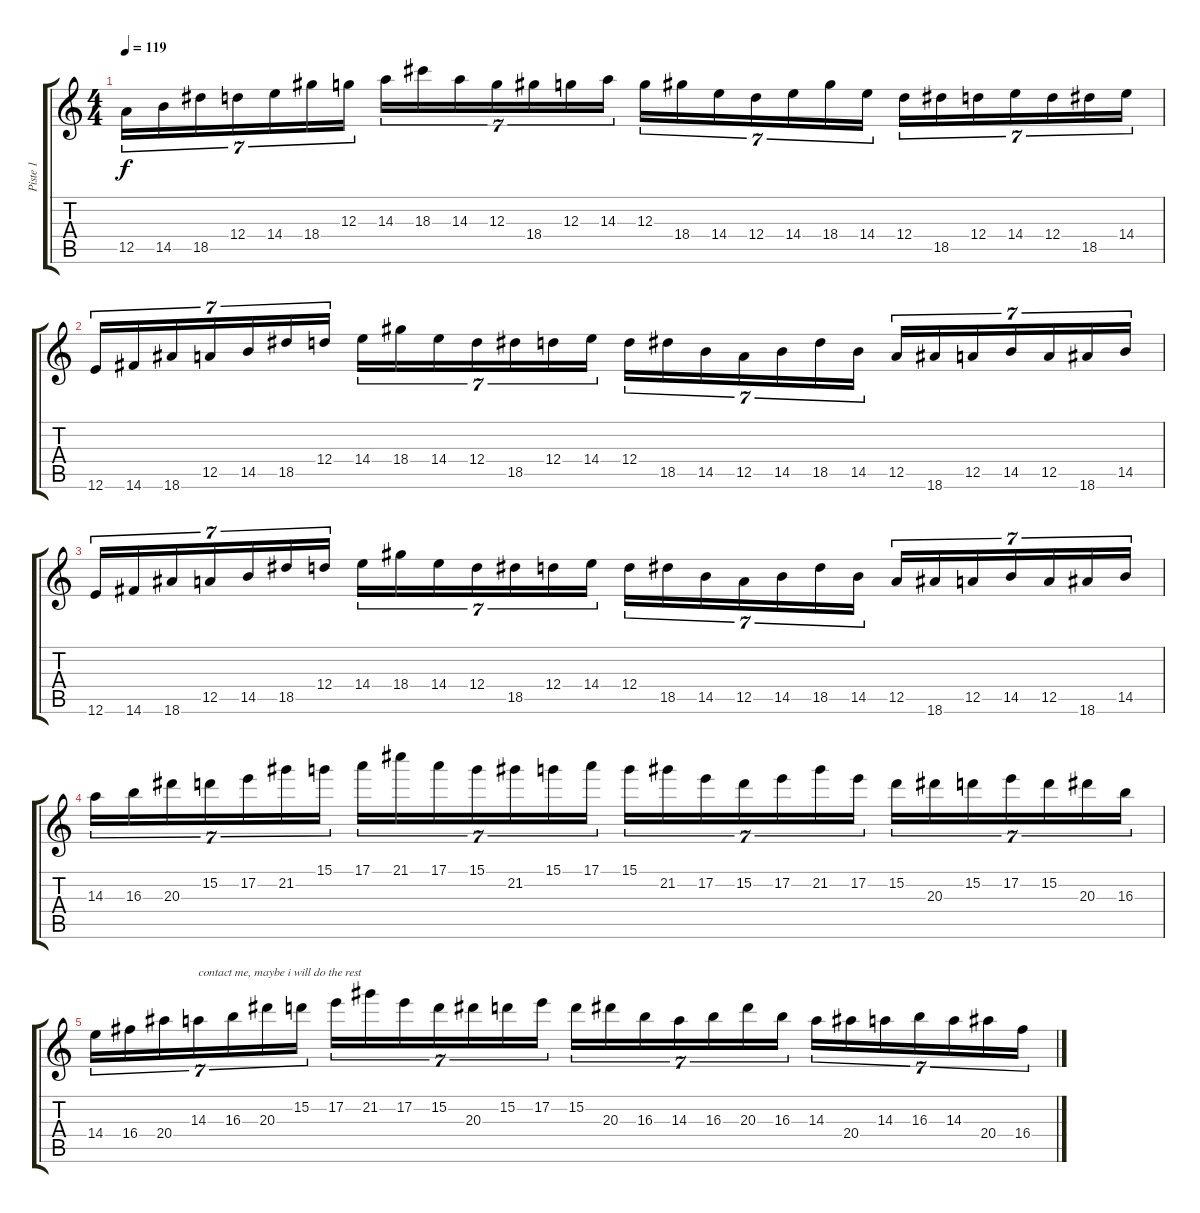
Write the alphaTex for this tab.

\track ("Piste 1" "Piste 1") {instrument distortionguitar}
\staff {score tabs}
\tuning (E4 B3 G3 D3 A2 E2) {hide}
\ts (4 4)
\tempo 119
\clef g2
\ks c
12.5.16{tu (7 4) dy f} 14.5.16{tu (7 4)} 18.5.16{tu (7 4)} 12.4.16{tu (7 4)} 14.4.16{tu (7 4)} 18.4.16{tu (7 4)} 12.3.16{tu (7 4)} 14.3.16{tu (7 4)} 18.3.16{tu (7 4)} 14.3.16{tu (7 4)} 12.3.16{tu (7 4)} 18.4.16{tu (7 4)} 12.3.16{tu (7 4)} 14.3.16{tu (7 4)} 12.3.16{tu (7 4)} 18.4.16{tu (7 4)} 14.4.16{tu (7 4)} 12.4.16{tu (7 4)} 14.4.16{tu (7 4)} 18.4.16{tu (7 4)} 14.4.16{tu (7 4)} 12.4.16{tu (7 4)} 18.5.16{tu (7 4)} 12.4.16{tu (7 4)} 14.4.16{tu (7 4)} 12.4.16{tu (7 4)} 18.5.16{tu (7 4)} 14.4.16{tu (7 4)} |
12.6.16{tu (7 4)} 14.6.16{tu (7 4)} 18.6.16{tu (7 4)} 12.5.16{tu (7 4)} 14.5.16{tu (7 4)} 18.5.16{tu (7 4)} 12.4.16{tu (7 4)} 14.4.16{tu (7 4)} 18.4.16{tu (7 4)} 14.4.16{tu (7 4)} 12.4.16{tu (7 4)} 18.5.16{tu (7 4)} 12.4.16{tu (7 4)} 14.4.16{tu (7 4)} 12.4.16{tu (7 4)} 18.5.16{tu (7 4)} 14.5.16{tu (7 4)} 12.5.16{tu (7 4)} 14.5.16{tu (7 4)} 18.5.16{tu (7 4)} 14.5.16{tu (7 4)} 12.5.16{tu (7 4)} 18.6.16{tu (7 4)} 12.5.16{tu (7 4)} 14.5.16{tu (7 4)} 12.5.16{tu (7 4)} 18.6.16{tu (7 4)} 14.5.16{tu (7 4)} |
12.6.16{tu (7 4)} 14.6.16{tu (7 4)} 18.6.16{tu (7 4)} 12.5.16{tu (7 4)} 14.5.16{tu (7 4)} 18.5.16{tu (7 4)} 12.4.16{tu (7 4)} 14.4.16{tu (7 4)} 18.4.16{tu (7 4)} 14.4.16{tu (7 4)} 12.4.16{tu (7 4)} 18.5.16{tu (7 4)} 12.4.16{tu (7 4)} 14.4.16{tu (7 4)} 12.4.16{tu (7 4)} 18.5.16{tu (7 4)} 14.5.16{tu (7 4)} 12.5.16{tu (7 4)} 14.5.16{tu (7 4)} 18.5.16{tu (7 4)} 14.5.16{tu (7 4)} 12.5.16{tu (7 4)} 18.6.16{tu (7 4)} 12.5.16{tu (7 4)} 14.5.16{tu (7 4)} 12.5.16{tu (7 4)} 18.6.16{tu (7 4)} 14.5.16{tu (7 4)} |
14.3.16{tu (7 4)} 16.3.16{tu (7 4)} 20.3.16{tu (7 4)} 15.2.16{tu (7 4)} 17.2.16{tu (7 4)} 21.2.16{tu (7 4)} 15.1.16{tu (7 4)} 17.1.16{tu (7 4)} 21.1.16{tu (7 4)} 17.1.16{tu (7 4)} 15.1.16{tu (7 4)} 21.2.16{tu (7 4)} 15.1.16{tu (7 4)} 17.1.16{tu (7 4)} 15.1.16{tu (7 4)} 21.2.16{tu (7 4)} 17.2.16{tu (7 4)} 15.2.16{tu (7 4)} 17.2.16{tu (7 4)} 21.2.16{tu (7 4)} 17.2.16{tu (7 4)} 15.2.16{tu (7 4)} 20.3.16{tu (7 4)} 15.2.16{tu (7 4)} 17.2.16{tu (7 4)} 15.2.16{tu (7 4)} 20.3.16{tu (7 4)} 16.3.16{tu (7 4)} |
14.4.16{tu (7 4)} 16.4.16{tu (7 4)} 20.4.16{tu (7 4)} 14.3.16{tu (7 4) txt "contact me, maybe i will do the rest"} 16.3.16{tu (7 4)} 20.3.16{tu (7 4)} 15.2.16{tu (7 4)} 17.2.16{tu (7 4)} 21.2.16{tu (7 4)} 17.2.16{tu (7 4)} 15.2.16{tu (7 4)} 20.3.16{tu (7 4)} 15.2.16{tu (7 4)} 17.2.16{tu (7 4)} 15.2.16{tu (7 4)} 20.3.16{tu (7 4)} 16.3.16{tu (7 4)} 14.3.16{tu (7 4)} 16.3.16{tu (7 4)} 20.3.16{tu (7 4)} 16.3.16{tu (7 4)} 14.3.16{tu (7 4)} 20.4.16{tu (7 4)} 14.3.16{tu (7 4)} 16.3.16{tu (7 4)} 14.3.16{tu (7 4)} 20.4.16{tu (7 4)} 16.4.16{tu (7 4)}
